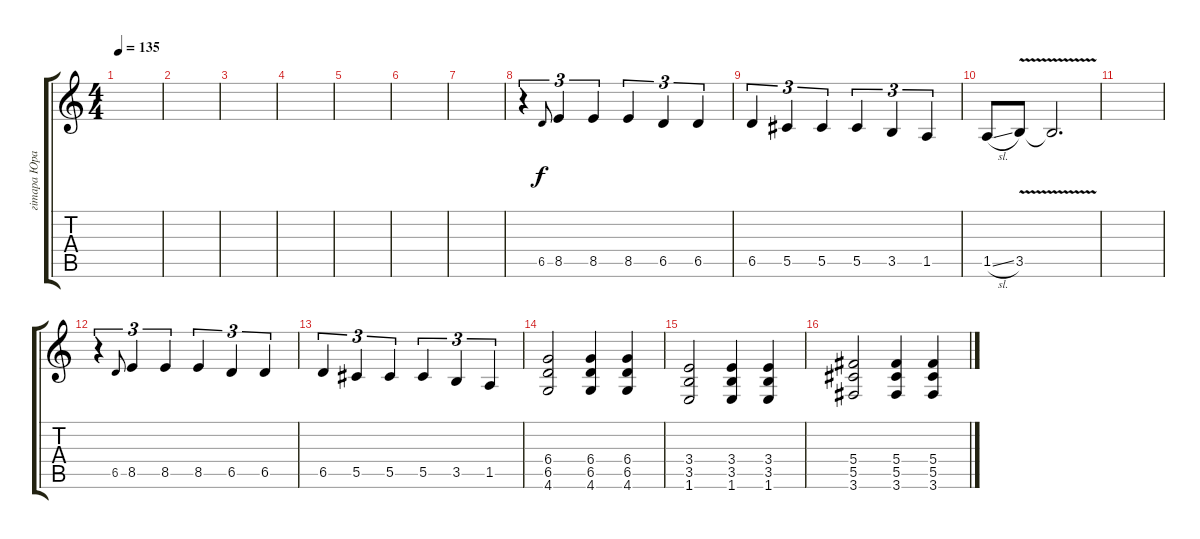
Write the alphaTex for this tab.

\track ("гiтара Юрась" "гiтара Юра") {instrument distortionguitar}
\staff {score tabs}
\tuning (Eb4 Bb3 Gb3 Db3 Ab2 Eb2) {hide}
\ts (4 4)
\tempo 135
\clef g2
\ks c
|
|
|
|
|
|
|
r.4{tu (3 2)} 6.5.8{gr onbeat} 8.5.4{tu (3 2)} 8.5.4{tu (3 2)} 8.5.4{tu (3 2)} 6.5.4{tu (3 2)} 6.5.4{tu (3 2)} |
6.5.4{tu (3 2)} 5.5.4{tu (3 2)} 5.5.4{tu (3 2)} 5.5.4{tu (3 2)} 3.5.4{tu (3 2)} 1.5.4{tu (3 2)} |
1.5{sl}.8 3.5{v}.8 3.5{t}.2{d} |
|
r.4{tu (3 2)} 6.5.8{gr onbeat} 8.5.4{tu (3 2)} 8.5.4{tu (3 2)} 8.5.4{tu (3 2)} 6.5.4{tu (3 2)} 6.5.4{tu (3 2)} |
6.5.4{tu (3 2)} 5.5.4{tu (3 2)} 5.5.4{tu (3 2)} 5.5.4{tu (3 2)} 3.5.4{tu (3 2)} 1.5.4{tu (3 2)} |
(6.4 6.5 4.6).2{instrument distortionguitar} (6.4 6.5 4.6).4 (6.4 6.5 4.6).4 |
(3.4 3.5 1.6).2 (3.4 3.5 1.6).4 (3.4 3.5 1.6).4 |
(5.4 5.5 3.6).2 (5.4 5.5 3.6).4 (5.4 5.5 3.6).4
